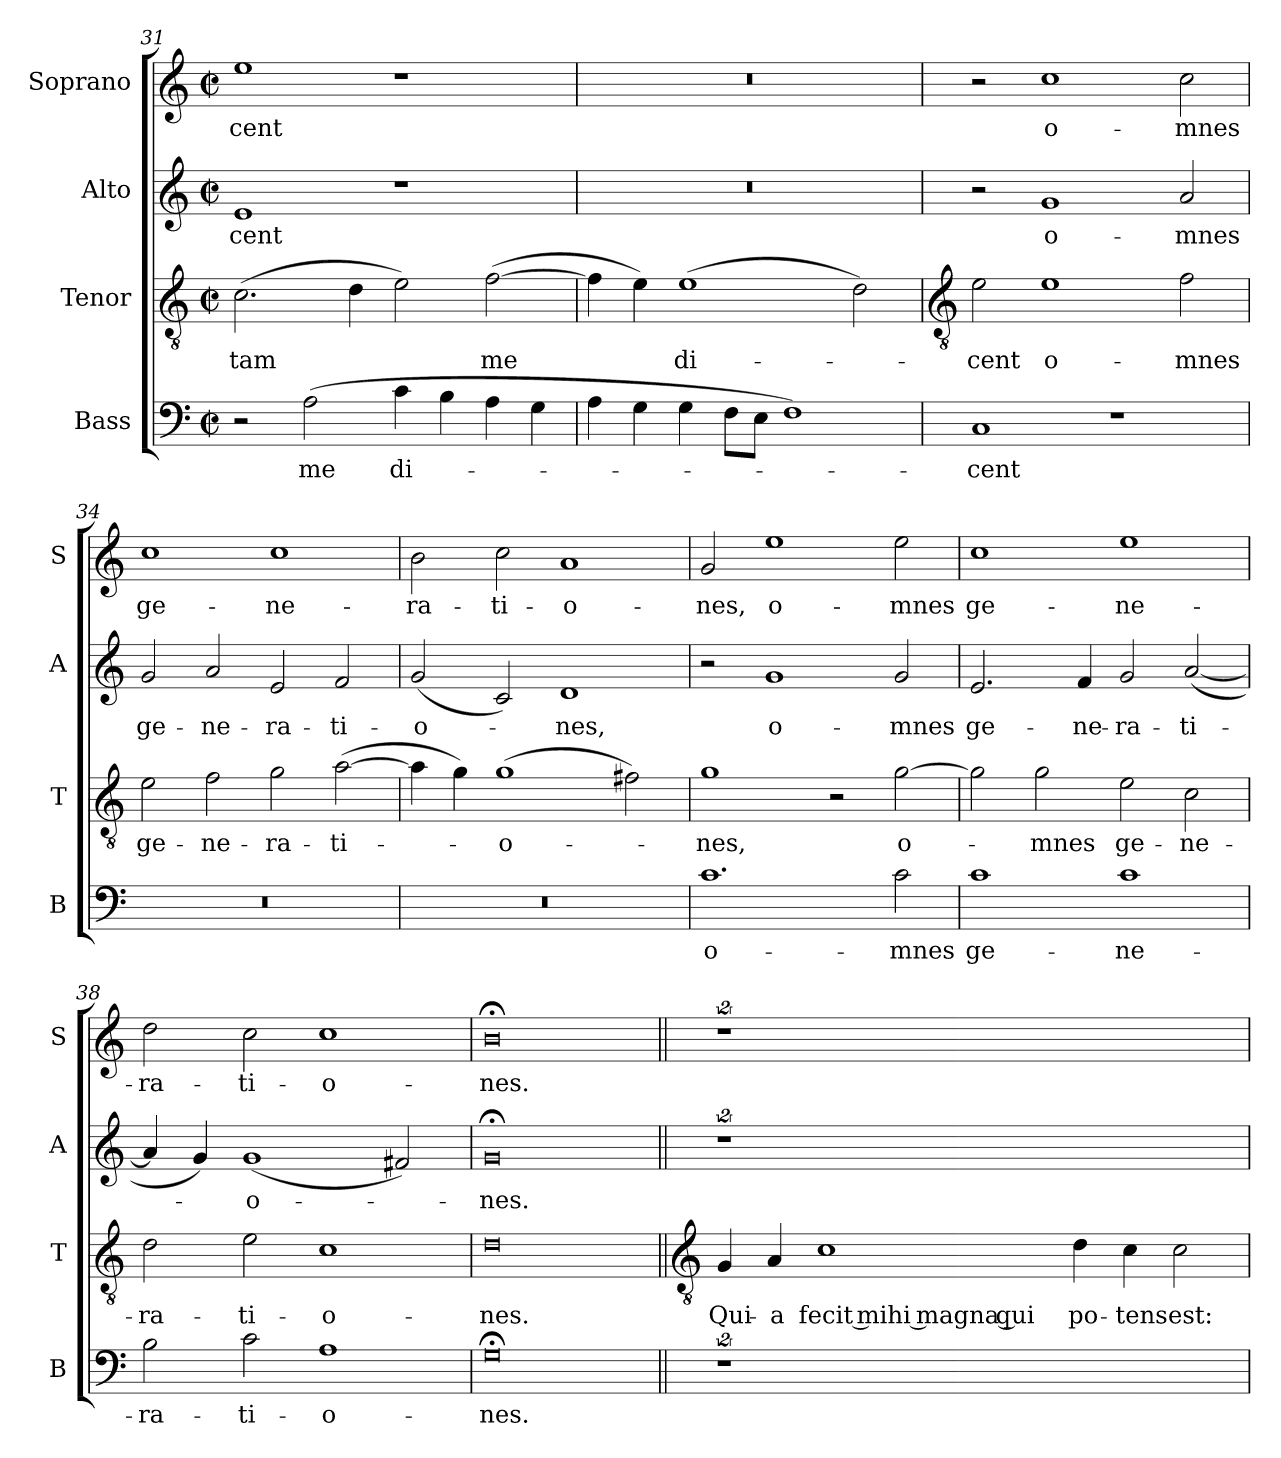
**kern	**text	**kern	**text	**kern	**text	**kern	**text
*part4	*part4	*part3	*part3	*part2	*part2	*part1	*part1
*staff4	*staff4	*staff3	*staff3	*staff2	*staff2	*staff1	*staff1
*I"Bass	*	*I"Tenor	*	*I"Alto	*	*I"Soprano	*
*I'B	*	*I'T	*	*I'A	*	*I'S	*
*clefF4	*	*clefGv2	*	*clefG2	*	*clefG2	*
*k[]	*	*k[]	*	*k[]	*	*k[]	*
*C:	*	*C:	*	*C:	*	*C:	*
*M4/2	*	*M4/2	*	*M4/2	*	*M4/2	*
*met(c|)	*	*met(c|)	*	*met(c|)	*	*met(c|)	*
=31	=31	=31	=31	=31	=31	=31	=31
!	!	!	!LO:LY:b	!	!LO:LY:b	!	!LO:LY:b
2r	.	(>2.c	-tam	1e	cent	1ee	cent
!	!LO:LY:b	!	!	!	!	!	!
(>2A	me	.	.	.	.	.	.
.	.	4d	.	.	.	.	.
!	!LO:LY:b	!	!	!	!	!	!
4c	di-	2e)	.	1r	.	1r	.
4B	.	.	.	.	.	.	.
!	!	!	!LO:LY:b	!	!	!	!
4A	.	(>[2f	me	.	.	.	.
4G	.	.	.	.	.	.	.
=32	=32	=32	=32	=32	=32	=32	=32
4A	.	4f]	.	0r	.	0r	.
4G	.	4e)	.	.	.	.	.
!	!	!	!LO:LY:b	!	!	!	!
4G	.	(>1e	di-	.	.	.	.
8FL	.	.	.	.	.	.	.
8EJ	.	.	.	.	.	.	.
1F)	.	.	.	.	.	.	.
.	.	2d)	.	.	.	.	.
!!LO:LB:g=z
=33	=33	=33	=33	=33	=33	=33	=33
*	*	*clefGv2	*	*	*	*	*
!	!LO:LY:b	!	!LO:LY:b	!	!	!	!
1C	cent	2e	cent	2r	.	2r	.
!	!	!	!LO:LY:b	!	!LO:LY:b	!	!LO:LY:b
.	.	1e	o-	1g	o-	1cc	o-
1r	.	.	.	.	.	.	.
!	!	!	!LO:LY:b	!	!LO:LY:b	!	!LO:LY:b
.	.	2f	-mnes	2a	-mnes	2cc	-mnes
=34	=34	=34	=34	=34	=34	=34	=34
!	!	!	!LO:LY:b	!	!LO:LY:b	!	!LO:LY:b
0r	.	2e	ge-	2g	ge-	1cc	ge-
!	!	!	!LO:LY:b	!	!LO:LY:b	!	!
.	.	2f	-ne-	2a	-ne-	.	.
!	!	!	!LO:LY:b	!	!LO:LY:b	!	!LO:LY:b
.	.	2g	-ra-	2e	-ra-	1cc	-ne-
!	!	!	!LO:LY:b	!	!LO:LY:b	!	!
.	.	(>[2a	-ti-	2f	-ti-	.	.
=35	=35	=35	=35	=35	=35	=35	=35
!	!	!	!	!	!LO:LY:b	!	!LO:LY:b
0r	.	4a]	.	(<2g	-o-	2b	-ra-
.	.	4g)	.	.	.	.	.
!	!	!	!LO:LY:b	!	!	!	!LO:LY:b
.	.	(>1g	o-	2c)	.	2cc	-ti-
!	!	!	!	!	!LO:LY:b	!	!LO:LY:b
.	.	.	.	1d	nes,	1a	-o-
.	.	2f#)	.	.	.	.	.
=36	=36	=36	=36	=36	=36	=36	=36
!	!LO:LY:b	!	!LO:LY:b	!	!	!	!LO:LY:b
1.c	o-	1g	nes,	2r	.	2g	-nes,
!	!	!	!	!	!LO:LY:b	!	!LO:LY:b
.	.	.	.	1g	o-	1ee	o-
.	.	2r	.	.	.	.	.
!	!LO:LY:b	!	!LO:LY:b	!	!LO:LY:b	!	!LO:LY:b
2c	-mnes	[2g	o-	2g	-mnes	2ee	-mnes
=37	=37	=37	=37	=37	=37	=37	=37
!	!LO:LY:b	!	!	!	!LO:LY:b	!	!LO:LY:b
1c	ge-	2g]	.	2.e	ge-	1cc	ge-
!	!	!	!LO:LY:b	!	!	!	!
.	.	2g	mnes	.	.	.	.
!	!	!	!	!	!LO:LY:b	!	!
.	.	.	.	4f	-ne-	.	.
!	!LO:LY:b	!	!LO:LY:b	!	!LO:LY:b	!	!LO:LY:b
1c	-ne-	2e	ge-	2g	-ra-	1ee	-ne-
!	!	!	!LO:LY:b	!	!LO:LY:b	!	!
.	.	2c	-ne-	(<[2a	-ti-	.	.
=38	=38	=38	=38	=38	=38	=38	=38
!	!LO:LY:b	!	!LO:LY:b	!	!	!	!LO:LY:b
2B	-ra-	2d	-ra-	4a]	.	2dd	-ra-
.	.	.	.	4g)	.	.	.
!	!LO:LY:b	!	!LO:LY:b	!	!LO:LY:b	!	!LO:LY:b
2c	-ti-	2e	-ti-	(<1g	o-	2cc	-ti-
!	!LO:LY:b	!	!LO:LY:b	!	!	!	!LO:LY:b
1A	-o-	1c	-o-	.	.	1cc	-o-
.	.	.	.	2f#)	.	.	.
=39	=39	=39	=39	=39	=39	=39	=39
!	!LO:LY:b	!	!LO:LY:b	!	!LO:LY:b	!	!LO:LY:b
0G;<	-nes.	0d	-nes.	0g;<	nes.	0b;<	-nes.
!!LO:LB:g=z
=40||	=40||	=40||	=40||	=40||	=40||	=40||	=40||
*	*	*clefGv2	*	*	*	*	*
!	!	!	!LO:LY:b	!	!	!	!
2%5r	.	4G	Qui-	2%5r	.	2%5r	.
!	!	!	!LO:LY:b	!	!	!	!
.	.	4A	-a	.	.	.	.
!	!	!	!LO:LY:b	!	!	!	!
.	.	1c	fecit mihi magna qui	.	.	.	.
!	!	!	!LO:LY:b	!	!	!	!
.	.	4d	po-	.	.	.	.
!	!	!	!LO:LY:b	!	!	!	!
.	.	4c	-tens	.	.	.	.
!	!	!	!LO:LY:b	!	!	!	!
.	.	2c	est:	.	.	.	.
=	=	=	=	=	=	=	=
*-	*-	*-	*-	*-	*-	*-	*-
